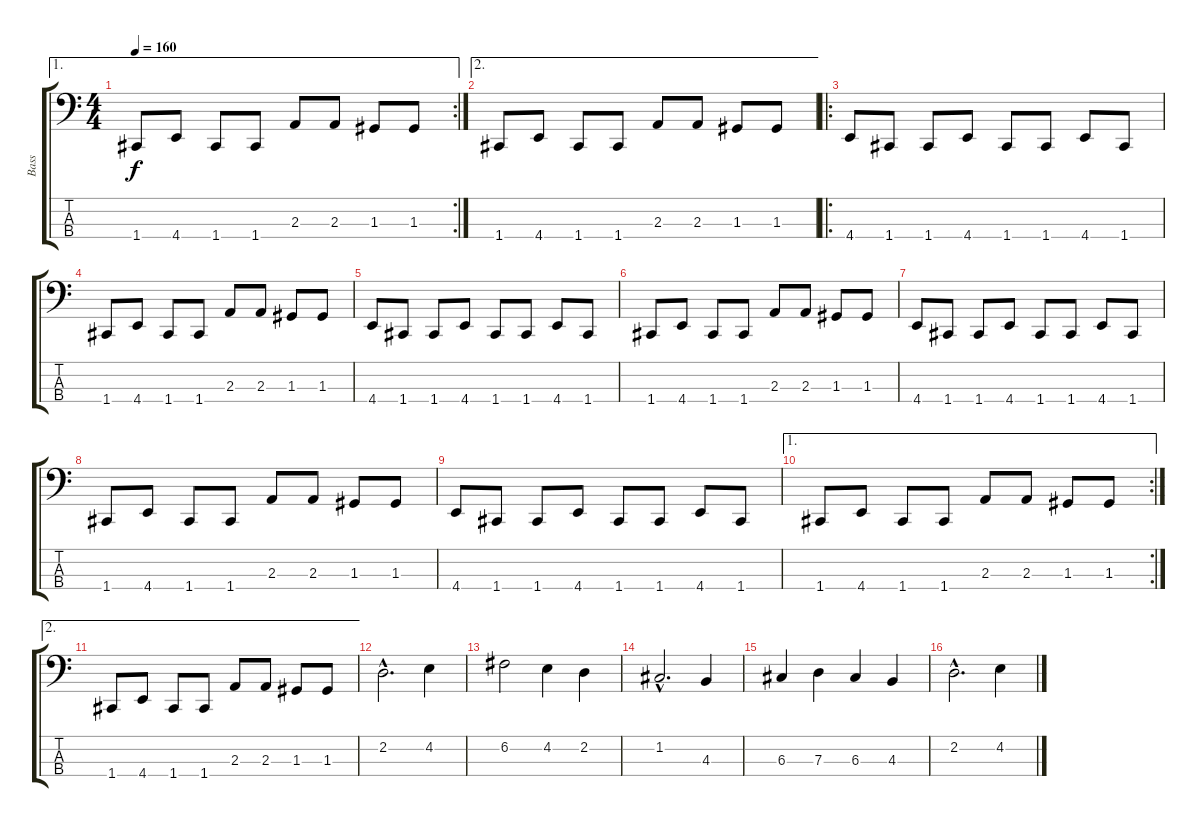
\track ("Bass" "Bass") {instrument electricbasspick}
\staff {score tabs}
\tuning (F2 C2 G1 C1) {hide}
\ae 1
\rc 2
\ts (4 4)
\tempo 160
\clef f4
\ks c
1.4.8{dy f} 4.4.8 1.4.8 1.4.8 2.3.8 2.3.8 1.3.8 1.3.8 |
\ae 2
1.4.8 4.4.8 1.4.8 1.4.8 2.3.8 2.3.8 1.3.8 1.3.8 |
\ro
4.4.8 1.4.8 1.4.8 4.4.8 1.4.8 1.4.8 4.4.8 1.4.8 |
1.4.8 4.4.8 1.4.8 1.4.8 2.3.8 2.3.8 1.3.8 1.3.8 |
4.4.8 1.4.8 1.4.8 4.4.8 1.4.8 1.4.8 4.4.8 1.4.8 |
1.4.8 4.4.8 1.4.8 1.4.8 2.3.8 2.3.8 1.3.8 1.3.8 |
4.4.8 1.4.8 1.4.8 4.4.8 1.4.8 1.4.8 4.4.8 1.4.8 |
1.4.8 4.4.8 1.4.8 1.4.8 2.3.8 2.3.8 1.3.8 1.3.8 |
4.4.8 1.4.8 1.4.8 4.4.8 1.4.8 1.4.8 4.4.8 1.4.8 |
\ae 1
\rc 2
1.4.8 4.4.8 1.4.8 1.4.8 2.3.8 2.3.8 1.3.8 1.3.8 |
\ae 2
1.4.8 4.4.8 1.4.8 1.4.8 2.3.8 2.3.8 1.3.8 1.3.8 |
2.2{hac}.2{d} 4.2.4 |
6.2.2 4.2.4 2.2.4 |
1.2{hac}.2{d} 4.3.4 |
6.3.4 7.3.4 6.3.4 4.3.4 |
2.2{hac}.2{d} 4.2.4
